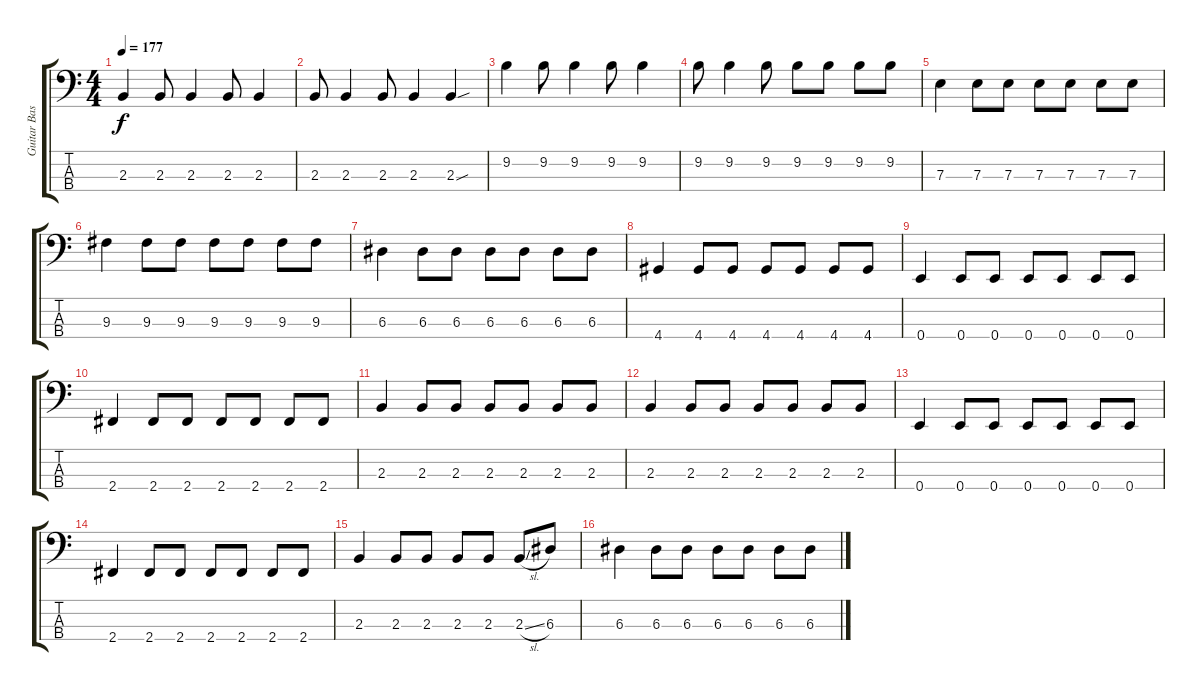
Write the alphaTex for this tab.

\track ("Guitar Bass" "Guitar Bas") {instrument electricbassfinger}
\staff {score tabs}
\tuning (G2 D2 A1 E1) {hide}
\ts (4 4)
\tempo 177
\clef f4
\ks c
2.3.4{dy f} 2.3.8 2.3.4 2.3.8 2.3.4 |
2.3.8 2.3.4 2.3.8 2.3.4 2.3{sou}.4 |
9.2.4 9.2.8 9.2.4 9.2.8 9.2.4 |
9.2.8 9.2.4 9.2.8 9.2.8 9.2.8 9.2.8 9.2.8 |
7.3.4 7.3.8 7.3.8 7.3.8 7.3.8 7.3.8 7.3.8 |
9.3.4 9.3.8 9.3.8 9.3.8 9.3.8 9.3.8 9.3.8 |
6.3.4 6.3.8 6.3.8 6.3.8 6.3.8 6.3.8 6.3.8 |
4.4.4 4.4.8 4.4.8 4.4.8 4.4.8 4.4.8 4.4.8 |
0.4.4 0.4.8 0.4.8 0.4.8 0.4.8 0.4.8 0.4.8 |
2.4.4 2.4.8 2.4.8 2.4.8 2.4.8 2.4.8 2.4.8 |
2.3.4 2.3.8 2.3.8 2.3.8 2.3.8 2.3.8 2.3.8 |
2.3.4 2.3.8 2.3.8 2.3.8 2.3.8 2.3.8 2.3.8 |
0.4.4 0.4.8 0.4.8 0.4.8 0.4.8 0.4.8 0.4.8 |
2.4.4 2.4.8 2.4.8 2.4.8 2.4.8 2.4.8 2.4.8 |
2.3.4 2.3.8 2.3.8 2.3.8 2.3.8 2.3{sl}.8 6.3.8 |
6.3.4 6.3.8 6.3.8 6.3.8 6.3.8 6.3.8 6.3.8
